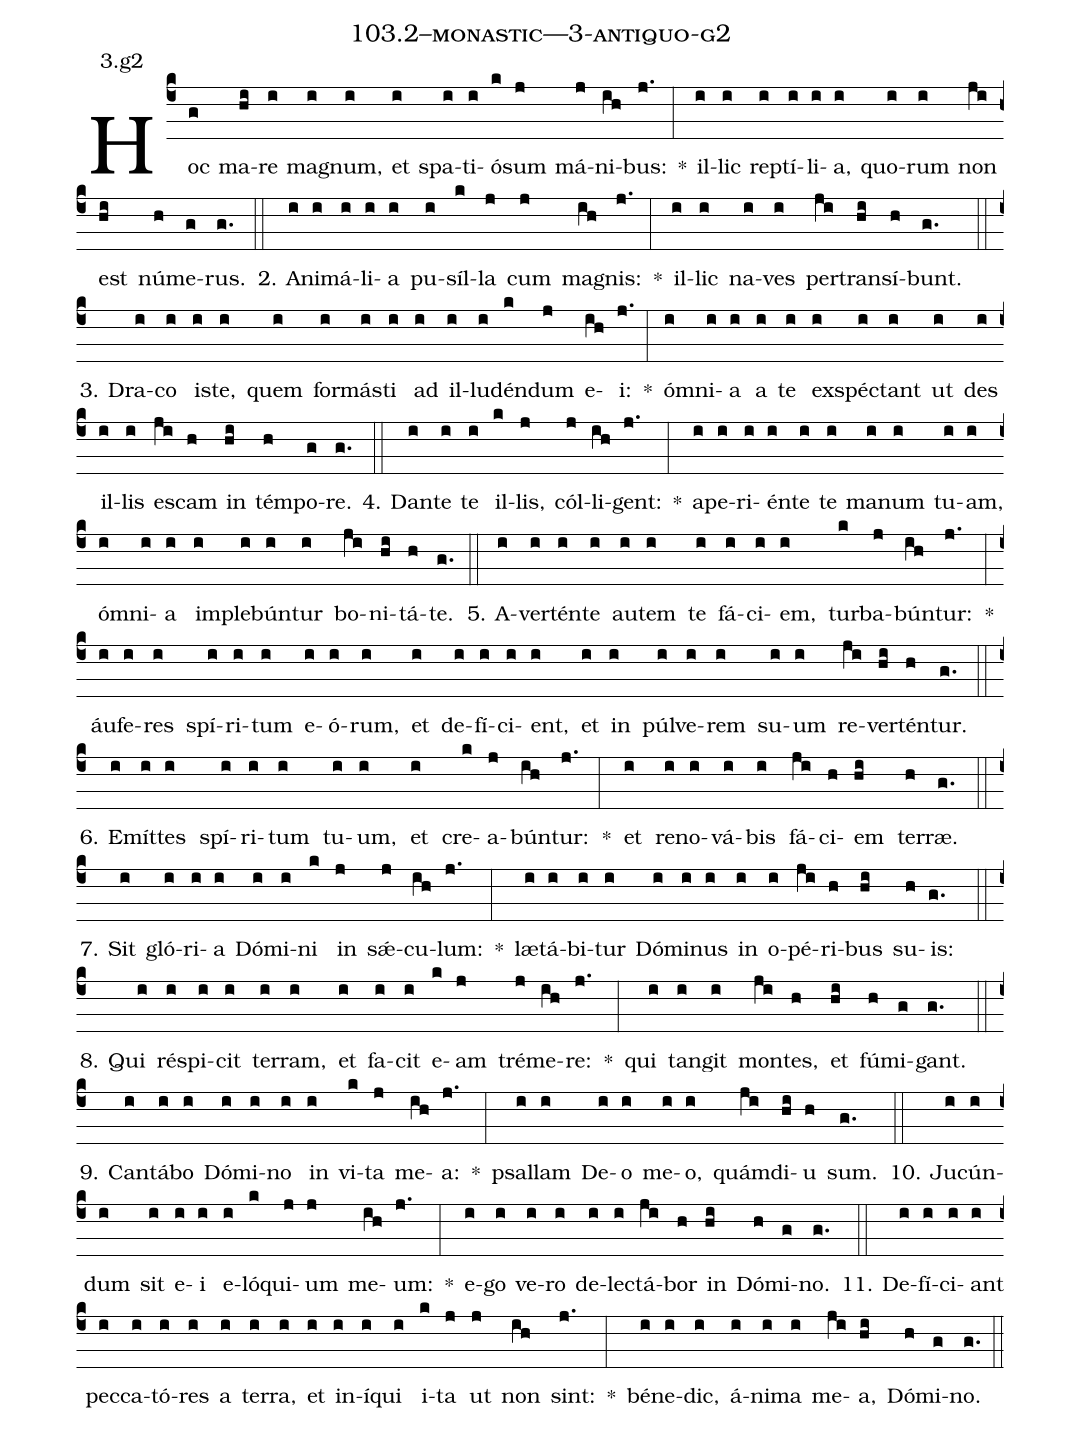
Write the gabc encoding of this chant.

name: 103.2--monastic---3-antiquo-g2;
annotation: 3.g2;
%%
(c4)Hoc(g) ma(hi)re(i) ma(i)gnum,(i) et(i) spa(i)ti(i)ó(k)sum(j) má(j)ni(ih)bus:(j.) *(:) il(i)lic(i) rep(i)tí(i)li(i)a,(i) quo(i)rum(i) non(ji) est(hi) nú(h)me(g)rus.(g.) (::)
2. A(i)ni(i)má(i)li(i)a(i) pu(i)síl(k)la(j) cum(j) ma(ih)gnis:(j.) *(:) il(i)lic(i) na(i)ves(i) per(ji)trans(hi)í(h)bunt.(g.) (::)
3. Dra(i)co(i) is(i)te,(i) quem(i) for(i)más(i)ti(i) ad(i) il(i)lu(i)dén(k)dum(j) e(ih)i:(j.) *(:) óm(i)ni(i)a(i) a(i) te(i) ex(i)spéc(i)tant(i) ut(i) des(i) il(i)lis(i) es(ji)cam(h) in(hi) tém(h)po(g)re.(g.) (::)
4. Dan(i)te(i) te(i) il(k)lis,(j) cól(j)li(ih)gent:(j.) *(:) a(i)pe(i)ri(i)én(i)te(i) te(i) ma(i)num(i) tu(i)am,(i) óm(i)ni(i)a(i) im(i)ple(i)bún(i)tur(i) bo(ji)ni(hi)tá(h)te.(g.) (::)
5. A(i)ver(i)tén(i)te(i) au(i)tem(i) te(i) fá(i)ci(i)em,(i) tur(k)ba(j)bún(ih)tur:(j.) *(:) áu(i)fe(i)res(i) spí(i)ri(i)tum(i) e(i)ó(i)rum,(i) et(i) de(i)fí(i)ci(i)ent,(i) et(i) in(i) púl(i)ve(i)rem(i) su(i)um(i) re(ji)ver(hi)tén(h)tur.(g.) (::)
6. E(i)mít(i)tes(i) spí(i)ri(i)tum(i) tu(i)um,(i) et(i) cre(k)a(j)bún(ih)tur:(j.) *(:) et(i) re(i)no(i)vá(i)bis(i) fá(ji)ci(h)em(hi) ter(h)ræ.(g.) (::)
7. Sit(i) gló(i)ri(i)a(i) Dó(i)mi(i)ni(k) in(j) sǽ(j)cu(ih)lum:(j.) *(:) læ(i)tá(i)bi(i)tur(i) Dó(i)mi(i)nus(i) in(i) o(i)pé(ji)ri(h)bus(hi) su(h)is:(g.) (::)
8. Qui(i) ré(i)spi(i)cit(i) ter(i)ram,(i) et(i) fa(i)cit(i) e(k)am(j) tré(j)me(ih)re:(j.) *(:) qui(i) tan(i)git(i) mon(ji)tes,(h) et(hi) fú(h)mi(g)gant.(g.) (::)
9. Can(i)tá(i)bo(i) Dó(i)mi(i)no(i) in(i) vi(k)ta(j) me(ih)a:(j.) *(:) psal(i)lam(i) De(i)o(i) me(i)o,(i) quám(ji)di(hi)u(h) sum.(g.) (::)
10. Ju(i)cún(i)dum(i) sit(i) e(i)i(i) e(i)ló(k)qui(j)um(j) me(ih)um:(j.) *(:) e(i)go(i) ve(i)ro(i) de(i)lec(i)tá(ji)bor(h) in(hi) Dó(h)mi(g)no.(g.) (::)
11. De(i)fí(i)ci(i)ant(i) pec(i)ca(i)tó(i)res(i) a(i) ter(i)ra,(i) et(i) in(i)í(i)qui(i) i(k)ta(j) ut(j) non(ih) sint:(j.) *(:) bé(i)ne(i)dic,(i) á(i)ni(i)ma(i) me(ji)a,(hi) Dó(h)mi(g)no.(g.) (::)
